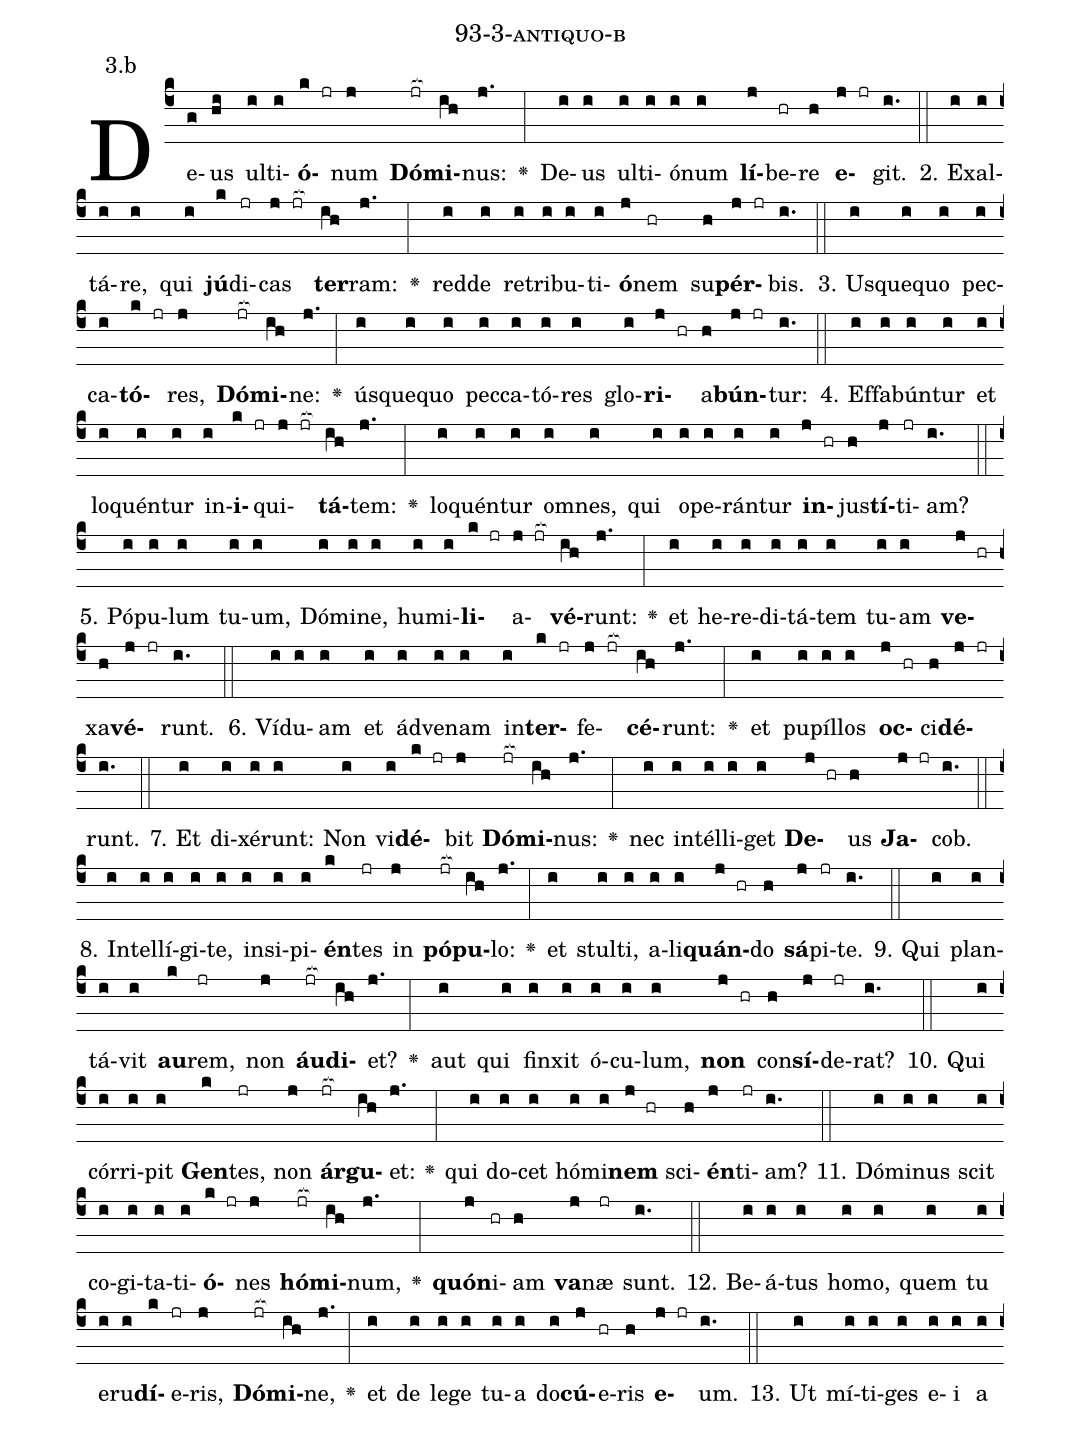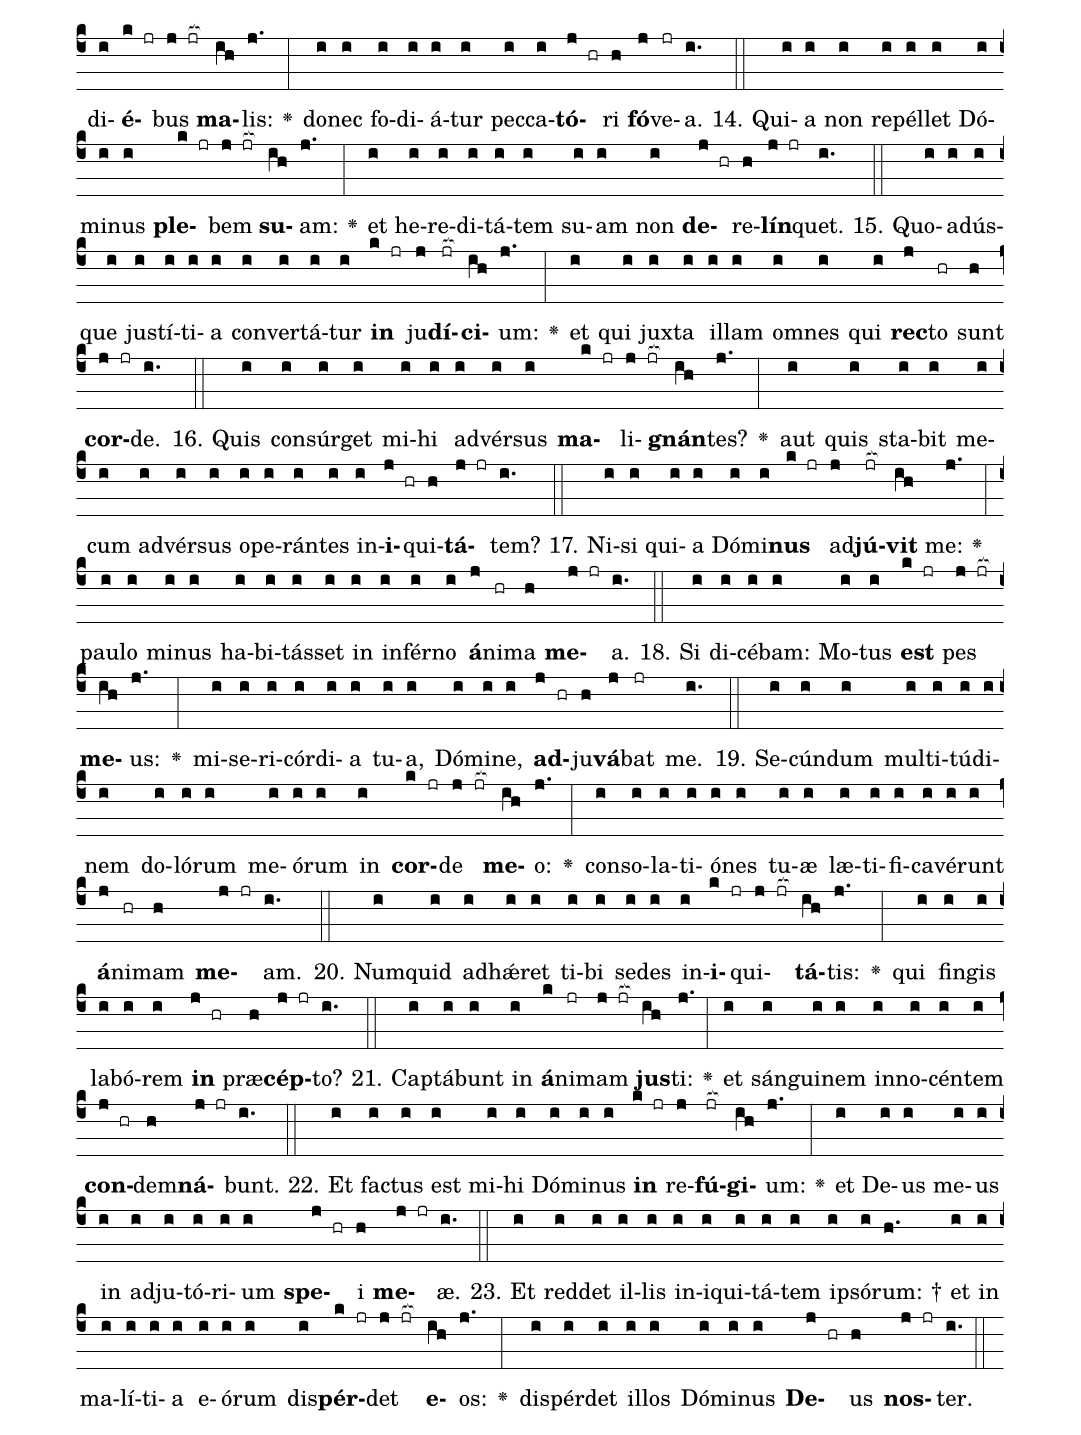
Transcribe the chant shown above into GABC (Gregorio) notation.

name: 93-3-antiquo-b;
annotation: 3.b;
%%
(c4)De(g)us(hi) ul(i)ti(i)<b>ó</b>(k jr)num(j) <b>Dó</b>(jr[ocb:1{])<b>mi</b>(ih[ocb:0}])nus:(j.) <v>\greheightstar</v>(:) De(i)us(i) ul(i)ti(i)ó(i)num(i) <b>lí</b>(j)be(hr)re(h) <b>e</b>(j jr)git.(i.) (::)
2. Ex(i)al(i)tá(i)re,(i) qui(i) <b>jú</b>(k)di(jr)cas(j jr[ocb:1{]) <b>ter</b>(ih[ocb:0}])ram:(j.) <v>\greheightstar</v>(:) red(i)de(i) re(i)tri(i)bu(i)ti(i)<b>ó</b>(j)nem(hr) su(h)<b>pér</b>(j jr)bis.(i.) (::)
3. Us(i)que(i)quo(i) pec(i)ca(i)<b>tó</b>(k jr)res,(j) <b>Dó</b>(jr[ocb:1{])<b>mi</b>(ih[ocb:0}])ne:(j.) <v>\greheightstar</v>(:) ús(i)que(i)quo(i) pec(i)ca(i)tó(i)res(i) glo(i)<b>ri</b>(j hr)a(h)<b>bún</b>(j jr)tur:(i.) (::)
4. Ef(i)fa(i)bún(i)tur(i) et(i) lo(i)quén(i)tur(i) in(i)<b>i</b>(k jr)qui(j jr[ocb:1{])<b>tá</b>(ih[ocb:0}])tem:(j.) <v>\greheightstar</v>(:) lo(i)quén(i)tur(i) om(i)nes,(i) qui(i) o(i)pe(i)rán(i)tur(i) <b>in</b>(j hr)jus(h)<b>tí</b>(j)ti(jr)am?(i.) (::)
5. Pó(i)pu(i)lum(i) tu(i)um,(i) Dó(i)mi(i)ne,(i) hu(i)mi(i)<b>li</b>(k jr)a(j jr[ocb:1{])<b>vé</b>(ih[ocb:0}])runt:(j.) <v>\greheightstar</v>(:) et(i) he(i)re(i)di(i)tá(i)tem(i) tu(i)am(i) <b>ve</b>(j hr)xa(h)<b>vé</b>(j jr)runt.(i.) (::)
6. Ví(i)du(i)am(i) et(i) ád(i)ve(i)nam(i) in(i)<b>ter</b>(k jr)fe(j jr[ocb:1{])<b>cé</b>(ih[ocb:0}])runt:(j.) <v>\greheightstar</v>(:) et(i) pu(i)píl(i)los(i) <b>oc</b>(j hr)ci(h)<b>dé</b>(j jr)runt.(i.) (::)
7. Et(i) di(i)xé(i)runt:(i) Non(i) vi(i)<b>dé</b>(k jr)bit(j) <b>Dó</b>(jr[ocb:1{])<b>mi</b>(ih[ocb:0}])nus:(j.) <v>\greheightstar</v>(:) nec(i) in(i)tél(i)li(i)get(i) <b>De</b>(j hr)us(h) <b>Ja</b>(j jr)cob.(i.) (::)
8. In(i)tel(i)lí(i)gi(i)te,(i) in(i)si(i)pi(i)<b>én</b>(k)tes(jr) in(j) <b>pó</b>(jr[ocb:1{])<b>pu</b>(ih[ocb:0}])lo:(j.) <v>\greheightstar</v>(:) et(i) stul(i)ti,(i) a(i)li(i)<b>quán</b>(j hr)do(h) <b>sá</b>(j)pi(jr)te.(i.) (::)
9. Qui(i) plan(i)tá(i)vit(i) <b>au</b>(k)rem,(jr) non(j) <b>áu</b>(jr[ocb:1{])<b>di</b>(ih[ocb:0}])et?(j.) <v>\greheightstar</v>(:) aut(i) qui(i) fin(i)xit(i) ó(i)cu(i)lum,(i) <b>non</b>(j hr) con(h)<b>sí</b>(j)de(jr)rat?(i.) (::)
10. Qui(i) cór(i)ri(i)pit(i) <b>Gen</b>(k)tes,(jr) non(j) <b>ár</b>(jr[ocb:1{])<b>gu</b>(ih[ocb:0}])et:(j.) <v>\greheightstar</v>(:) qui(i) do(i)cet(i) hó(i)mi(i)<b>nem</b>(j hr) sci(h)<b>én</b>(j)ti(jr)am?(i.) (::)
11. Dó(i)mi(i)nus(i) scit(i) co(i)gi(i)ta(i)ti(i)<b>ó</b>(k jr)nes(j) <b>hó</b>(jr[ocb:1{])<b>mi</b>(ih[ocb:0}])num,(j.) <v>\greheightstar</v>(:) <b>quón</b>(j)i(hr)am(h) <b>va</b>(j)næ(jr) sunt.(i.) (::)
12. Be(i)á(i)tus(i) ho(i)mo,(i) quem(i) tu(i) e(i)ru(i)<b>dí</b>(k)e(jr)ris,(j) <b>Dó</b>(jr[ocb:1{])<b>mi</b>(ih[ocb:0}])ne,(j.) <v>\greheightstar</v>(:) et(i) de(i) le(i)ge(i) tu(i)a(i) do(i)<b>cú</b>(j)e(hr)ris(h) <b>e</b>(j jr)um.(i.) (::)
13. Ut(i) mí(i)ti(i)ges(i) e(i)i(i) a(i) di(i)<b>é</b>(k jr)bus(j jr[ocb:1{]) <b>ma</b>(ih[ocb:0}])lis:(j.) <v>\greheightstar</v>(:) do(i)nec(i) fo(i)di(i)á(i)tur(i) pec(i)ca(i)<b>tó</b>(j hr)ri(h) <b>fó</b>(j)ve(jr)a.(i.) (::)
14. Qui(i)a(i) non(i) re(i)pél(i)let(i) Dó(i)mi(i)nus(i) <b>ple</b>(k jr)bem(j jr[ocb:1{]) <b>su</b>(ih[ocb:0}])am:(j.) <v>\greheightstar</v>(:) et(i) he(i)re(i)di(i)tá(i)tem(i) su(i)am(i) non(i) <b>de</b>(j hr)re(h)<b>lín</b>(j jr)quet.(i.) (::)
15. Quo(i)ad(i)ús(i)que(i) jus(i)tí(i)ti(i)a(i) con(i)ver(i)tá(i)tur(i) <b>in</b>(k jr) ju(j)<b>dí</b>(jr[ocb:1{])<b>ci</b>(ih[ocb:0}])um:(j.) <v>\greheightstar</v>(:) et(i) qui(i) jux(i)ta(i) il(i)lam(i) om(i)nes(i) qui(i) <b>rec</b>(j)to(hr) sunt(h) <b>cor</b>(j jr)de.(i.) (::)
16. Quis(i) con(i)súr(i)get(i) mi(i)hi(i) ad(i)vér(i)sus(i) <b>ma</b>(k jr)li(j jr[ocb:1{])<b>gnán</b>(ih[ocb:0}])tes?(j.) <v>\greheightstar</v>(:) aut(i) quis(i) sta(i)bit(i) me(i)cum(i) ad(i)vér(i)sus(i) o(i)pe(i)rán(i)tes(i) in(i)<b>i</b>(j hr)qui(h)<b>tá</b>(j jr)tem?(i.) (::)
17. Ni(i)si(i) qui(i)a(i) Dó(i)mi(i)<b>nus</b>(k jr) ad(j)<b>jú</b>(jr[ocb:1{])<b>vit</b>(ih[ocb:0}]) me:(j.) <v>\greheightstar</v>(:) pau(i)lo(i) mi(i)nus(i) ha(i)bi(i)tás(i)set(i) in(i) in(i)fér(i)no(i) <b>á</b>(j)ni(hr)ma(h) <b>me</b>(j jr)a.(i.) (::)
18. Si(i) di(i)cé(i)bam:(i) Mo(i)tus(i) <b>est</b>(k jr) pes(j jr[ocb:1{]) <b>me</b>(ih[ocb:0}])us:(j.) <v>\greheightstar</v>(:) mi(i)se(i)ri(i)cór(i)di(i)a(i) tu(i)a,(i) Dó(i)mi(i)ne,(i) <b>ad</b>(j hr)ju(h)<b>vá</b>(j)bat(jr) me.(i.) (::)
19. Se(i)cún(i)dum(i) mul(i)ti(i)tú(i)di(i)nem(i) do(i)ló(i)rum(i) me(i)ó(i)rum(i) in(i) <b>cor</b>(k jr)de(j jr[ocb:1{]) <b>me</b>(ih[ocb:0}])o:(j.) <v>\greheightstar</v>(:) con(i)so(i)la(i)ti(i)ó(i)nes(i) tu(i)æ(i) læ(i)ti(i)fi(i)ca(i)vé(i)runt(i) <b>á</b>(j)ni(hr)mam(h) <b>me</b>(j jr)am.(i.) (::)
20. Num(i)quid(i) ad(i)hǽ(i)ret(i) ti(i)bi(i) se(i)des(i) in(i)<b>i</b>(k jr)qui(j jr[ocb:1{])<b>tá</b>(ih[ocb:0}])tis:(j.) <v>\greheightstar</v>(:) qui(i) fin(i)gis(i) la(i)bó(i)rem(i) <b>in</b>(j hr) præ(h)<b>cép</b>(j jr)to?(i.) (::)
21. Cap(i)tá(i)bunt(i) in(i) <b>á</b>(k)ni(jr)mam(j jr[ocb:1{]) <b>jus</b>(ih[ocb:0}])ti:(j.) <v>\greheightstar</v>(:) et(i) sán(i)gui(i)nem(i) in(i)no(i)cén(i)tem(i) <b>con</b>(j hr)dem(h)<b>ná</b>(j jr)bunt.(i.) (::)
22. Et(i) fac(i)tus(i) est(i) mi(i)hi(i) Dó(i)mi(i)nus(i) <b>in</b>(k jr) re(j)<b>fú</b>(jr[ocb:1{])<b>gi</b>(ih[ocb:0}])um:(j.) <v>\greheightstar</v>(:) et(i) De(i)us(i) me(i)us(i) in(i) ad(i)ju(i)tó(i)ri(i)um(i) <b>spe</b>(j hr)i(h) <b>me</b>(j jr)æ.(i.) (::)
23. Et(i) red(i)det(i) il(i)lis(i) in(i)i(i)qui(i)tá(i)tem(i) ip(i)só(i)rum: †(h.) et(i) in(i) ma(i)lí(i)ti(i)a(i) e(i)ó(i)rum(i) dis(i)<b>pér</b>(k jr)det(j jr[ocb:1{]) <b>e</b>(ih[ocb:0}])os:(j.) <v>\greheightstar</v>(:) dis(i)pér(i)det(i) il(i)los(i) Dó(i)mi(i)nus(i) <b>De</b>(j hr)us(h) <b>nos</b>(j jr)ter.(i.) (::)
